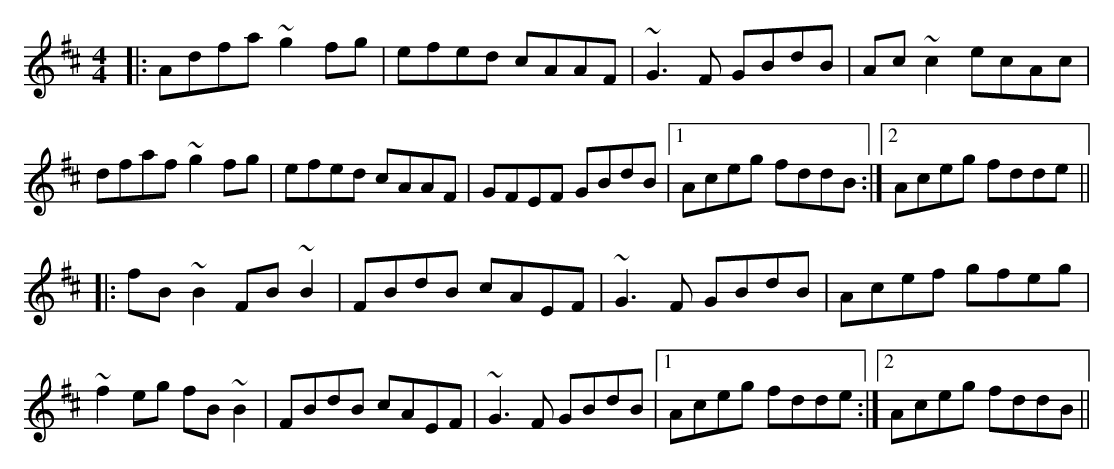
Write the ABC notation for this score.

X:1
M:4/4
K:D
|:Adfa ~g2 fg|efed cAAF|~G3F GBdB|Ac~c2 ecAc|
dfaf ~g2 fg|efed cAAF|GFEF GBdB|1 Aceg fddB:|2 Aceg fdde||
|:fB~B2 FB~B2|FBdB cAEF|~G3F GBdB|Acef gfeg|
~f2eg fB~B2|FBdB cAEF|~G3F GBdB|1 Aceg fdde:|2 Aceg fddB||
